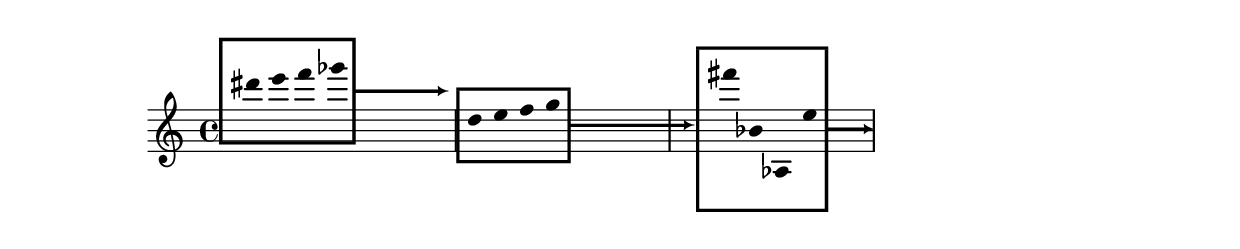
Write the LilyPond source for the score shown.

\version "2.22.0"

\version "2.22.0"

%% the following two definitions create custom properties, on the model of `define-grob-properties.scm'
%% thanks, Harm and Arnold

#(define (define-grob-property symbol type? description)
  (if (not (equal? (object-property symbol 'backend-doc) #f))
      (ly:error (G_ "symbol ~S redefined") symbol))

  (set-object-property! symbol 'backend-type? type?)
  (set-object-property! symbol 'backend-doc description)
  symbol)

#(map
  (lambda (x)
    (apply define-grob-property x))

  `(
    (extender-length ,number? "length of continuation line in frame")
    (extra-padding ,pair? "extra room on left and right of frame")
  ))

%% based on regression test `scheme-text-spanner.ly'
%% Thanks, Mike

#(define-event-class 'frame-event
   'span-event)

#(define frame-types
   '(
     (FrameEvent
      . ((description . "Used to signal where frames start and stop.")
         (types . (general-music frame-event span-event event))
         ))
     ))

#(set!
  frame-types
  (map (lambda (x)
         (set-object-property! (car x)
                               'music-description
                               (cdr (assq 'description (cdr x))))
         (let ((lst (cdr x)))
           (set! lst (assoc-set! lst 'name (car x)))
           (set! lst (assq-remove! lst 'description))
           (hashq-set! music-name-to-property-table (car x) lst)
           (cons (car x) lst)))
       frame-types))

#(set! music-descriptions
       (append frame-types music-descriptions))

#(set! music-descriptions
       (sort music-descriptions alist<?))

#(define (frame-stencil grob)
  (let* ((elts (ly:grob-object grob 'elements))
         (extender-length (ly:grob-property grob 'extender-length))
         (box-padding (ly:grob-property grob 'padding))
         (extra-padding (ly:grob-property grob 'extra-padding))
         (padding-L (car extra-padding))
         (padding-R (cdr extra-padding))
         (height (ly:axis-group-interface::height grob))
         (mid-height (* 0.5 (interval-length height)))
         (axis-group-width (ly:axis-group-interface::width grob))
         (axis-group-width (coord-translate axis-group-width (cons padding-L padding-R)))
         (stencil (ly:make-stencil '() axis-group-width height))
         (extender (make-line-stencil 0.3 0 0 extender-length 0)))

    (set! stencil (box-stencil stencil 0.3 box-padding))
    (set! extender
      (ly:stencil-combine-at-edge extender X RIGHT
        (grob-interpret-markup grob (markup #:arrow-head X RIGHT #t))
        -0.2))
    (set! extender (ly:stencil-translate-axis extender (- (cdr height) mid-height) Y))
    (set! stencil (ly:stencil-combine-at-edge stencil X RIGHT extender -0.2))

    stencil))

#(define (frame-stub::width grob)
  (let* ((elts (ly:grob-object grob 'elements))
         (frame (ly:grob-object grob 'frame))
         (direction (ly:grob-property grob 'direction))
         (box-padding (ly:grob-property frame 'padding))
         (extra-padding (ly:grob-property frame 'extra-padding))
         (padding-L (car extra-padding))
         (padding-R (cdr extra-padding))
         (extender-length (ly:grob-property frame 'extender-length))
         (correction 1) ;; length adjustment for right end.  TODO--
                        ;; will be calculated from offset of arrow/extender
                        ;; length of arrow, extra space before next element
         (axis-group-width (ly:axis-group-interface::width grob))
         (axis-group-width (coord-translate axis-group-width (cons padding-L padding-R))))

  (if (eq? direction LEFT)
      (cons (- (car axis-group-width) 0.3 box-padding) (car axis-group-width))
      (cons (cdr axis-group-width) (+ (cdr axis-group-width) extender-length 0.3 box-padding correction)))))

% https://extending-lilypond.readthedocs.io/en/latest/properties-types.html#new-grob-type
#(define (define-grob! grob-name grob-entry)
   (set! all-grob-descriptions
         (cons ((@@ (lily) completize-grob-entry)
                (cons grob-name grob-entry))
               all-grob-descriptions)))

#(define-grob!
  'Frame
  `(
    (extra-padding . (0 . 0))
    (padding . 0.8)
    (stencil . ,frame-stencil)
    (meta . ((class . Spanner)
             (interfaces . (line-interface))))))

#(define-grob!
  'FrameStub
  `(
    (X-extent . ,frame-stub::width)
    (Y-extent . ,ly:axis-group-interface::height)
    (meta . ((class . Item)
             (object-callbacks . ((pure-Y-common . ,ly:axis-group-interface::calc-pure-y-common)
                                  (pure-relevant-grobs . ,ly:axis-group-interface::calc-pure-relevant-grobs)))
             (interfaces . ())))))

#(define (add-bound-item spanner item)
   (if (null? (ly:spanner-bound spanner LEFT))
       (ly:spanner-set-bound! spanner LEFT item)
       (ly:spanner-set-bound! spanner RIGHT item)))

frameEngraver =
#(lambda (context)
   (let ((span '())
         (stub '())
         (event-drul '(() . ())))

     `((listeners
         (frame-event .
           ,(lambda (engraver event)
             (if (= START (ly:event-property event 'span-direction))
                 (set-car! event-drul event)
                 (set-cdr! event-drul event)))))

       (acknowledgers
         (note-column-interface .
           ,(lambda (engraver grob source-engraver)
             (if (ly:spanner? span)
               (begin
                   (ly:pointer-group-interface::add-grob span 'elements grob)
                   (add-bound-item span grob)))
             (if (ly:item? stub)
                   (ly:pointer-group-interface::add-grob stub 'elements grob))))
         (script-interface .
           ,(lambda (engraver grob source-engraver)
             (if (ly:spanner? span)
                 (ly:pointer-group-interface::add-grob span 'elements grob))
             (if (ly:item? stub)
                   (ly:pointer-group-interface::add-grob stub 'elements grob))))
         (dynamic-interface .
           ,(lambda (engraver grob source-engraver)
             (if (ly:spanner? span)
                 (ly:pointer-group-interface::add-grob span 'elements grob))
             (if (ly:item? stub)
                   (ly:pointer-group-interface::add-grob stub 'elements grob))))
         (inline-accidental-interface .
           ,(lambda (engraver grob source-engraver)
             (if (ly:spanner? span)
                 (ly:pointer-group-interface::add-grob span 'elements grob))
             (if (ly:item? stub)
                   (ly:pointer-group-interface::add-grob stub 'elements grob)))))

       (process-music .
         ,(lambda (trans)
           (if (ly:stream-event? (cdr event-drul))
               (if (null? span)
                   (ly:warning "No start to this box.")
                   (ly:engraver-announce-end-grob trans span (cdr event-drul))))
           (if (ly:stream-event? (car event-drul))
               (begin (set! span (ly:engraver-make-grob trans 'Frame (car event-drul)))
                      (set! stub (ly:engraver-make-grob trans 'FrameStub (car event-drul)))
                      (ly:grob-set-object! stub 'frame span)
                      (ly:grob-set-property! stub 'direction LEFT)
                      (set-car! event-drul '())))
           (if (ly:stream-event? (cdr event-drul))
               (begin (set! stub (ly:engraver-make-grob trans 'FrameStub (cdr event-drul)))
                      (ly:grob-set-property! stub 'direction RIGHT)
                      (ly:grob-set-object! stub 'frame span)))))

       (stop-translation-timestep .
         ,(lambda (trans)
             (set! stub '())
             (if (ly:stream-event? (cdr event-drul))
                 (begin
                   (set-cdr! event-drul '())
                   (set! span '()))))))))

frameStart =
#(make-span-event 'FrameEvent START)

frameEnd =
#(make-span-event 'FrameEvent STOP)


\relative c'' {
  \override Stem.transparent = ##t
  \override Beam.transparent = ##t
  \once \override Frame.extender-length = #8
  \frameStart dis'8[ e f \frameEnd ges] s2
  \once \override Frame.extender-length = #11
  \frameStart d,8[ e f \frameEnd g] s2
  s2
  \once \override Frame.extender-length = #3.5
  \frameStart fis'8[ bes,, aes, \frameEnd e'']
}

\layout {
  \context {
    \Global
    \grobdescriptions #all-grob-descriptions
  }
  \context {
    \Voice
    \consists \frameEngraver
  }
}
